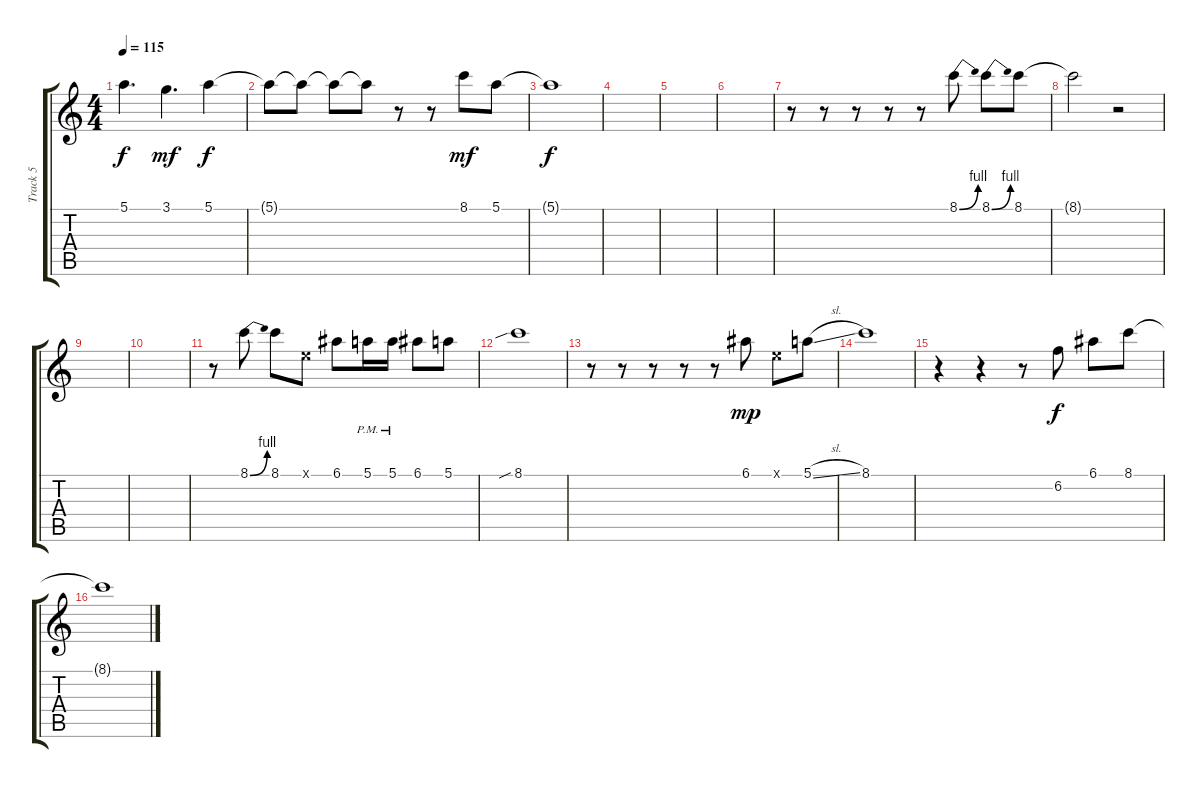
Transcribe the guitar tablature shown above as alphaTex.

\track ("Track 5" "Track 5") {instrument distortionguitar}
\staff {score tabs}
\tuning (E4 B3 G3 D3 A2 E2) {hide}
\ts (4 4)
\tempo 115
\clef g2
\ks c
5.1{t}.4{d dy f} 3.1.4{d dy mf} 5.1.4{dy f} |
5.1{t}.8 5.1{t}.8 5.1{t}.8 5.1{t}.8 r.8 r.8 8.1.8{dy mf} 5.1.8 |
5.1{t}.1{dy f} |
|
|
|
r.8 r.8 r.8 r.8 r.8 8.1{be (bend 0 0 60 4)}.8 8.1{be (bend 0 0 60 4)}.8 8.1.8 |
8.1{t}.2 r.2 |
|
|
r.8 8.1{be (bend 0 0 60 4)}.8 8.1.8 0.1{x}.8 6.1.8 5.1{pm}.16 5.1{pm}.16 6.1.8 5.1.8 |
8.1{sib}.1 |
r.8 r.8 r.8 r.8 r.8 6.1.8{dy mp} 0.1{x}.8 5.1{sl}.8 |
8.1.1 |
r.4 r.4 r.8 6.2.8{dy f} 6.1.8 8.1.8 |
8.1{t}.1
